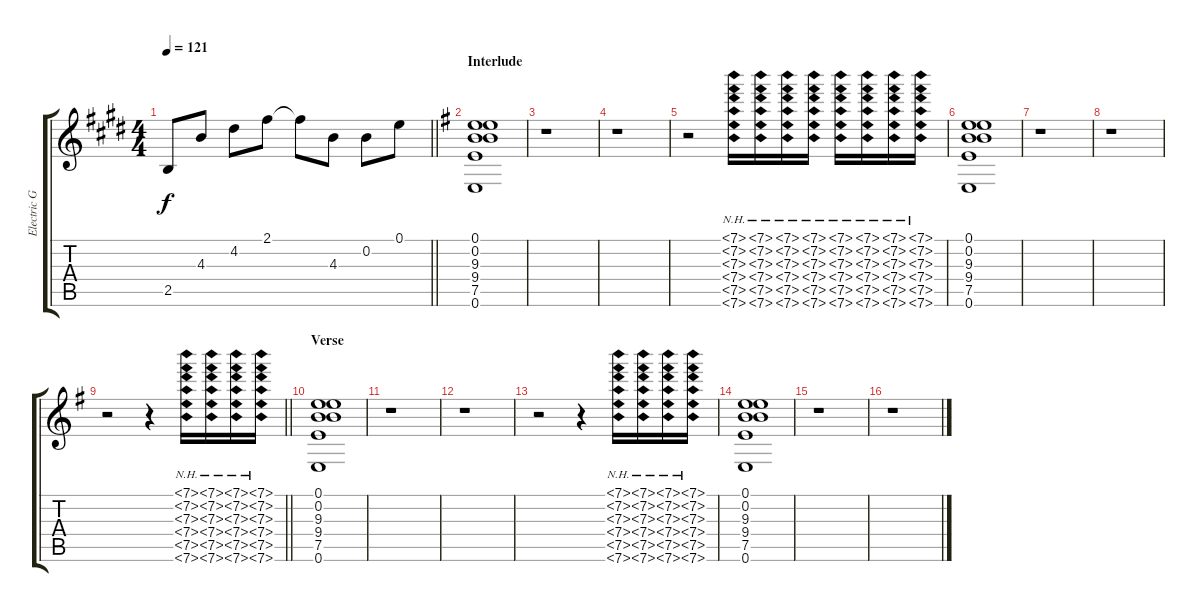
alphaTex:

\track ("Electric Guitar 2" "Electric G") {instrument distortionguitar}
\staff {score tabs}
\tuning (E4 B3 G3 D3 A2 E2) {hide}
\ts (4 4)
\tempo 121
\clef g2
\barLineRight lightlight
\ks e
2.5.8{dy f} 4.3.8 4.2.8 2.1.8 2.1{t}.8 4.3.8 0.2.8 0.1.8 |
\section ("" "Interlude")
\ks g
(0.1 0.2 9.3 9.4 7.5 0.6).1 |
r.1 |
r.1 |
r.2 (7.1{nh} 7.2{nh} 7.3{nh} 7.4{nh} 7.5{nh} 7.6{nh}).16 (7.1{nh} 7.2{nh} 7.3{nh} 7.4{nh} 7.5{nh} 7.6{nh}).16 (7.1{nh} 7.2{nh} 7.3{nh} 7.4{nh} 7.5{nh} 7.6{nh}).16 (7.1{nh} 7.2{nh} 7.3{nh} 7.4{nh} 7.5{nh} 7.6{nh}).16 (7.1{nh} 7.2{nh} 7.3{nh} 7.4{nh} 7.5{nh} 7.6{nh}).16 (7.1{nh} 7.2{nh} 7.3{nh} 7.4{nh} 7.5{nh} 7.6{nh}).16 (7.1{nh} 7.2{nh} 7.3{nh} 7.4{nh} 7.5{nh} 7.6{nh}).16 (7.1{nh} 7.2{nh} 7.3{nh} 7.4{nh} 7.5{nh} 7.6{nh}).16 |
(0.1 0.2 9.3 9.4 7.5 0.6).1 |
r.1 |
r.1 |
\barLineRight lightlight
r.2 r.4 (7.1{nh} 7.2{nh} 7.3{nh} 7.4{nh} 7.5{nh} 7.6{nh}).16 (7.1{nh} 7.2{nh} 7.3{nh} 7.4{nh} 7.5{nh} 7.6{nh}).16 (7.1{nh} 7.2{nh} 7.3{nh} 7.4{nh} 7.5{nh} 7.6{nh}).16 (7.1{nh} 7.2{nh} 7.3{nh} 7.4{nh} 7.5{nh} 7.6{nh}).16 |
\section ("" "Verse")
(0.1 0.2 9.3 9.4 7.5 0.6).1 |
r.1 |
r.1 |
r.2 r.4 (7.1{nh} 7.2{nh} 7.3{nh} 7.4{nh} 7.5{nh} 7.6{nh}).16 (7.1{nh} 7.2{nh} 7.3{nh} 7.4{nh} 7.5{nh} 7.6{nh}).16 (7.1{nh} 7.2{nh} 7.3{nh} 7.4{nh} 7.5{nh} 7.6{nh}).16 (7.1{nh} 7.2{nh} 7.3{nh} 7.4{nh} 7.5{nh} 7.6{nh}).16 |
(0.1 0.2 9.3 9.4 7.5 0.6).1 |
r.1 |
r.1
